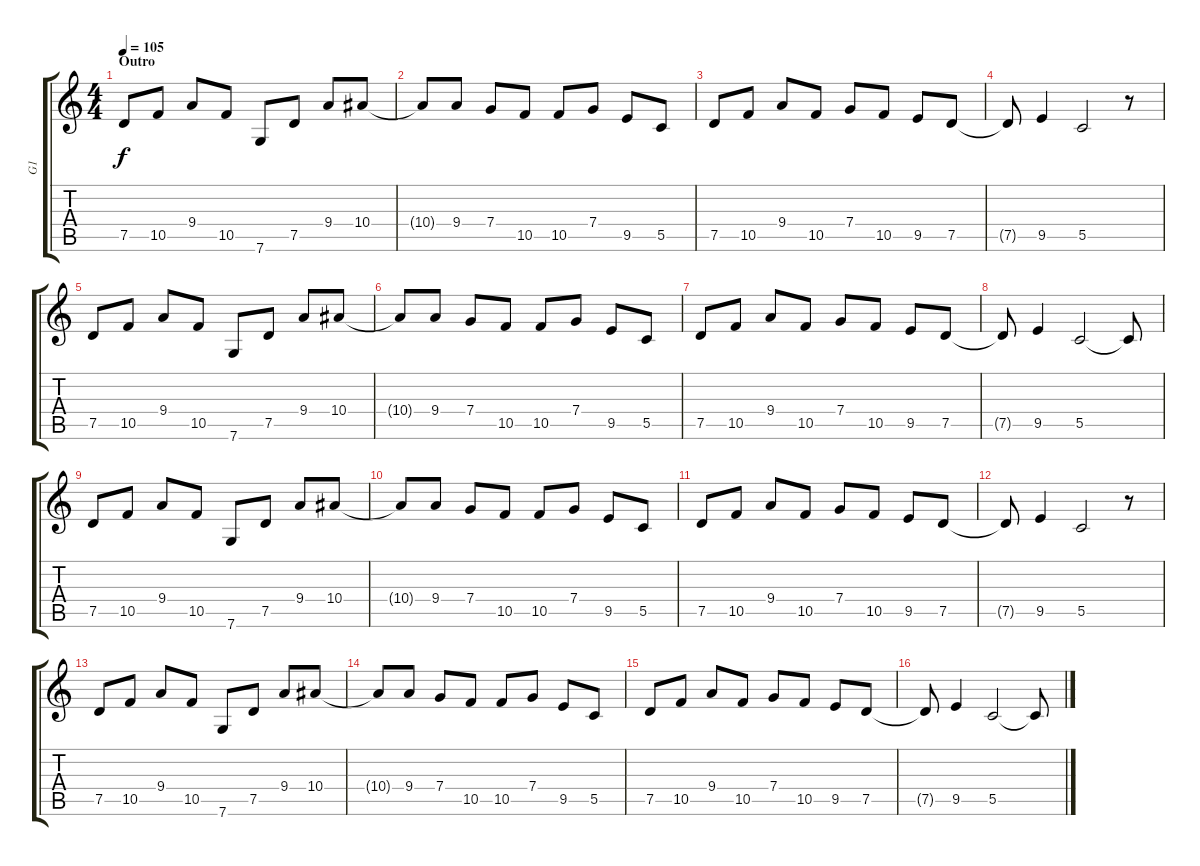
\track ("G1" "G1") {instrument distortionguitar}
\staff {score tabs}
\tuning (D4 A3 F3 C3 G2 C2) {hide}
\ts (4 4)
\section ("" "Outro")
\tempo 105
\clef g2
\ks c
7.5.8{dy f} 10.5.8 9.4.8 10.5.8 7.6.8 7.5.8 9.4.8 10.4.8 |
10.4{t}.8 9.4.8 7.4.8 10.5.8 10.5.8 7.4.8 9.5.8 5.5.8 |
7.5.8 10.5.8 9.4.8 10.5.8 7.4.8 10.5.8 9.5.8 7.5.8 |
7.5{t}.8 9.5.4 5.5.2 r.8 |
7.5.8 10.5.8 9.4.8 10.5.8 7.6.8 7.5.8 9.4.8 10.4.8 |
10.4{t}.8 9.4.8 7.4.8 10.5.8 10.5.8 7.4.8 9.5.8 5.5.8 |
7.5.8 10.5.8 9.4.8 10.5.8 7.4.8 10.5.8 9.5.8 7.5.8 |
7.5{t}.8 9.5.4 5.5.2 5.5{t}.8 |
7.5.8 10.5.8 9.4.8 10.5.8 7.6.8 7.5.8 9.4.8 10.4.8 |
10.4{t}.8 9.4.8 7.4.8 10.5.8 10.5.8 7.4.8 9.5.8 5.5.8 |
7.5.8 10.5.8 9.4.8 10.5.8 7.4.8 10.5.8 9.5.8 7.5.8 |
7.5{t}.8 9.5.4 5.5.2 r.8 |
7.5.8 10.5.8 9.4.8 10.5.8 7.6.8 7.5.8 9.4.8 10.4.8 |
10.4{t}.8 9.4.8 7.4.8 10.5.8 10.5.8 7.4.8 9.5.8 5.5.8 |
7.5.8 10.5.8 9.4.8 10.5.8 7.4.8 10.5.8 9.5.8 7.5.8 |
7.5{t}.8 9.5.4 5.5.2 5.5{t}.8
